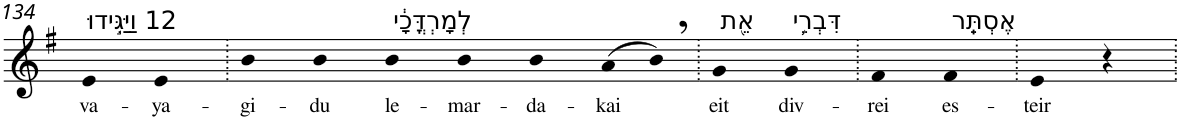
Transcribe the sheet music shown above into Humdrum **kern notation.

**kern	**text
*part1	*part1
*staff1	*staff1
*I"Piano	*
*I'Pno	*
!!LO:PB:g=z
*clefG2	*
*k[f#]	*
*G:	*
=134	=134
!LO:TX:a:t=12 וַיַּגִּ֣ידוּ	!
!	!LO:LY:b
4e	va-
!	!LO:LY:b
4e	-ya-
=135.	=135.
!	!LO:LY:b
4b	-gi-
!	!LO:LY:b
4b	-du
!LO:TX:a:t=לְמָרְדֳּכָ֔י	!
!	!LO:LY:b
4b	le-
!	!LO:LY:b
4b	-mar-
!	!LO:LY:b
4b	-da-
!	!LO:LY:b
(>8a	-kai
8b,)	.
=136.	=136.
!LO:TX:a:t=אֵ֖ת	!
!	!LO:LY:b
4g	eit
!LO:TX:a:t=דִּבְרֵ֥י	!
!	!LO:LY:b
4g	div-
=137.	=137.
!	!LO:LY:b
4f#	-rei
!LO:TX:a:t=אֶסְתֵּֽר	!
!	!LO:LY:b
4f#	es-
=138.	=138.
!	!LO:LY:b
4e	-teir
4r	.
=.	=.
*-	*-
